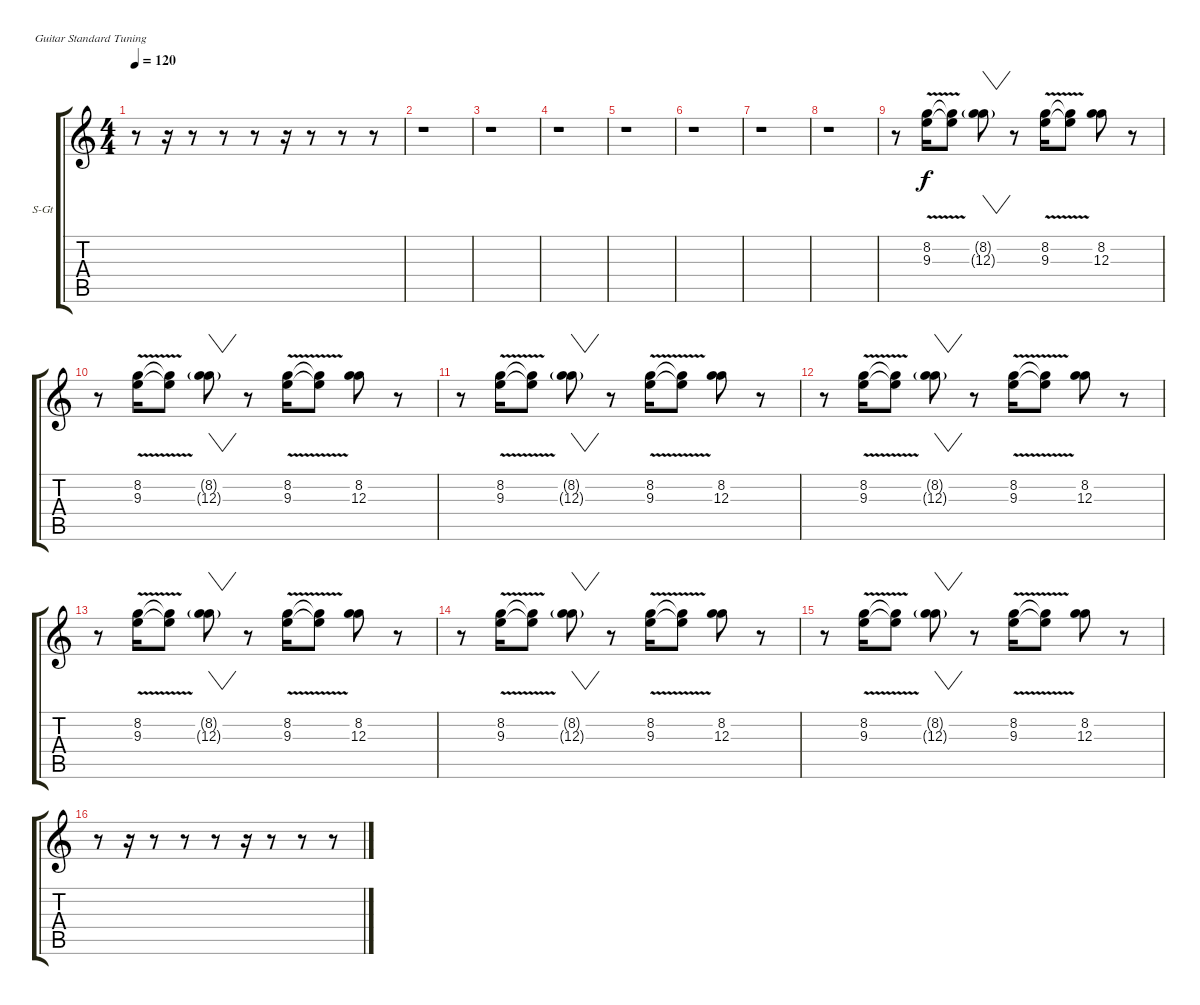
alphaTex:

\bracketExtendMode groupsimilarinstruments
\firstSystemTrackNameOrientation horizontal
\otherSystemsTrackNameOrientation horizontal
\track ("Эффект II" "S-Gt") {instrument baritonesax}
\staff {score tabs}
\tuning (E4 B3 G3 D3 A2 E2)
\displaytranspose 12
\ts (4 4)
\tempo 120
\clef g2
\ks c
r.8{dy f} r.16 r.8 r.8 r.8 r.16 r.8 r.8 r.8 |
r.1 |
r.1 |
r.1 |
r.1 |
r.1 |
r.1 |
r.1 |
r.8 (8.2{v} 9.3{v}).16 (8.2{v t} 9.3{v t}).8 (8.2{g} 12.3{g}).8{vw} r.8 (8.2{v} 9.3{v}).16 (8.2{v t} 9.3{v t}).8 (8.2 12.3).8 r.8 |
r.8 (8.2{v} 9.3{v}).16 (8.2{v t} 9.3{v t}).8 (8.2{g} 12.3{g}).8{vw} r.8 (8.2{v} 9.3{v}).16 (8.2{v t} 9.3{v t}).8 (8.2 12.3).8 r.8 |
r.8 (8.2{v} 9.3{v}).16 (8.2{v t} 9.3{v t}).8 (8.2{g} 12.3{g}).8{vw} r.8 (8.2{v} 9.3{v}).16 (8.2{v t} 9.3{v t}).8 (8.2 12.3).8 r.8 |
r.8 (8.2{v} 9.3{v}).16 (8.2{v t} 9.3{v t}).8 (8.2{g} 12.3{g}).8{vw} r.8 (8.2{v} 9.3{v}).16 (8.2{v t} 9.3{v t}).8 (8.2 12.3).8 r.8 |
r.8 (8.2{v} 9.3{v}).16 (8.2{v t} 9.3{v t}).8 (8.2{g} 12.3{g}).8{vw} r.8 (8.2{v} 9.3{v}).16 (8.2{v t} 9.3{v t}).8 (8.2 12.3).8 r.8 |
r.8 (8.2{v} 9.3{v}).16 (8.2{v t} 9.3{v t}).8 (8.2{g} 12.3{g}).8{vw} r.8 (8.2{v} 9.3{v}).16 (8.2{v t} 9.3{v t}).8 (8.2 12.3).8 r.8 |
r.8 (8.2{v} 9.3{v}).16 (8.2{v t} 9.3{v t}).8 (8.2{g} 12.3{g}).8{vw} r.8 (8.2{v} 9.3{v}).16 (8.2{v t} 9.3{v t}).8 (8.2 12.3).8 r.8 |
r.8 r.16 r.8 r.8 r.8 r.16 r.8 r.8 r.8
